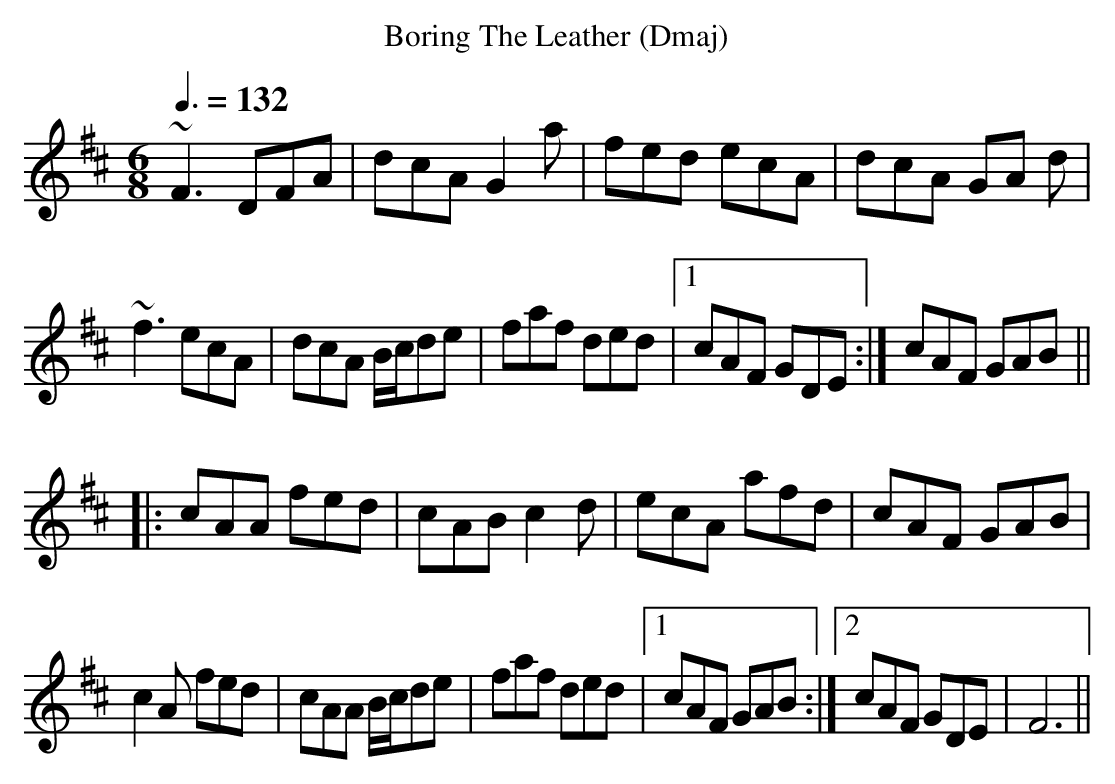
X:1
T:Boring The Leather (Dmaj)
Q:3/8=132
M:6/8
L:1/8
K:Dmaj
~F3 DFA|dcA G2a|fed ecA|dcA GA d|
~f3 ecA|dcA B/c/de|faf ded|1cAF GDE:|cAF GAB||
|:cAA fed|cAB c2d|ecA afd|cAF GAB|
c2A fed|cAA B/c/de|faf ded|1cAF GAB:|2cAF GDE|F6||
